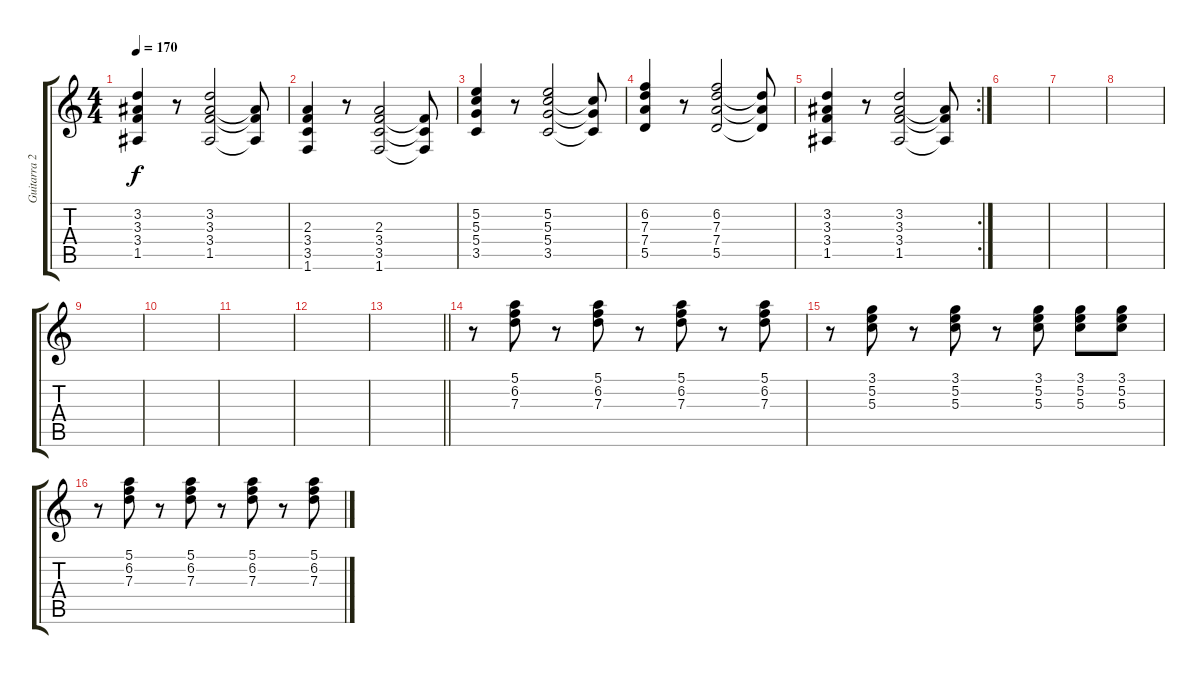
\track ("Guitarra 2" "Guitarra 2") {instrument electricguitarjazz}
\staff {score tabs}
\tuning (E4 B3 G3 D3 A2 E2) {hide}
\ts (4 4)
\tempo 170
\clef g2
\ks c
(3.2 3.3 3.4 1.5).4{dy f} r.8 (3.2 3.3 3.4 1.5).2 (3.3{t} 3.4{t} 1.5{t}).8 |
(2.3 3.4 3.5 1.6).4 r.8 (2.3 3.4 3.5 1.6).2 (3.4{t} 3.5{t} 1.6{t}).8 |
(5.2 5.3 5.4 3.5).4 r.8 (5.2 5.3 5.4 3.5).2 (5.3{t} 5.4{t} 3.5{t}).8 |
(6.2 7.3 7.4 5.5).4 r.8 (6.2 7.3 7.4 5.5).2 (7.3{t} 7.4{t} 5.5{t}).8 |
\rc 2
(3.2 3.3 3.4 1.5).4 r.8 (3.2 3.3 3.4 1.5).2 (3.3{t} 3.4{t} 1.5{t}).8 |
|
|
|
|
|
|
|
\barLineRight lightlight
|
r.8{instrument electricguitarjazz} (5.1 6.2 7.3).8 r.8 (5.1 6.2 7.3).8 r.8 (5.1 6.2 7.3).8 r.8 (5.1 6.2 7.3).8 |
r.8 (3.1 5.2 5.3).8 r.8 (3.1 5.2 5.3).8 r.8 (3.1 5.2 5.3).8 (3.1 5.2 5.3).8 (3.1 5.2 5.3).8 |
r.8 (5.1 6.2 7.3).8 r.8 (5.1 6.2 7.3).8 r.8 (5.1 6.2 7.3).8 r.8 (5.1 6.2 7.3).8
